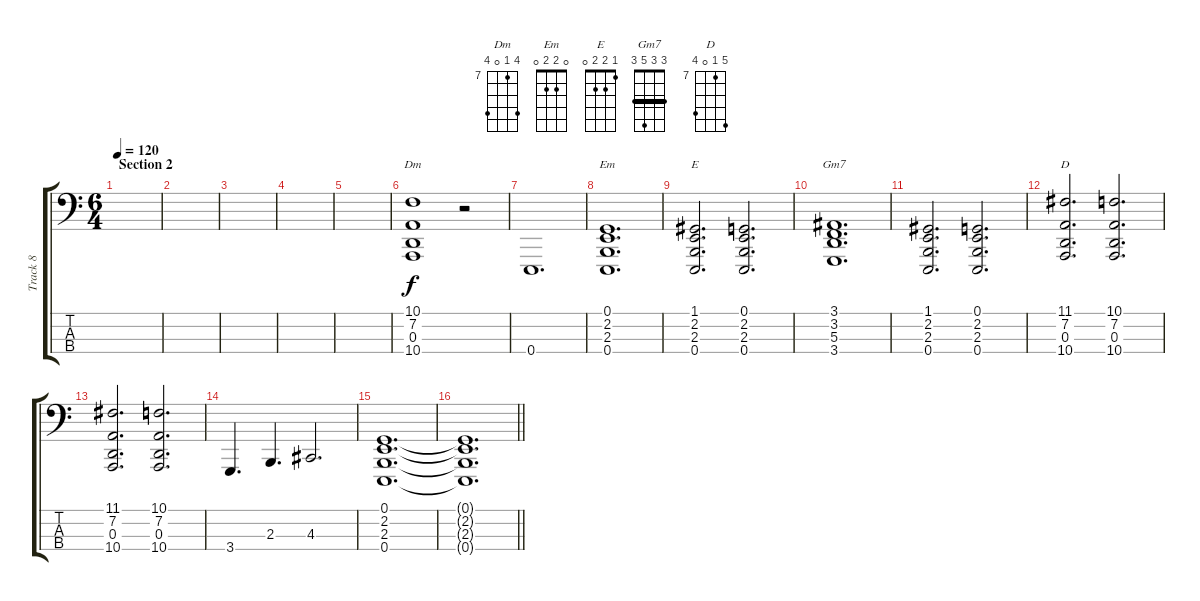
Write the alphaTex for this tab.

\track ("Track 8" "Track 8") {instrument pad4choir}
\staff {score tabs}
\tuning (G2 D2 A1 E1) {hide}
\chord ("Dm" 10 7 0 10) {firstfret 7}
\chord ("Em" 0 2 2 0)
\chord ("E" 1 2 2 0)
\chord ("Gm7" 3 3 5 3) {barre 3}
\chord ("D" 11 7 0 10) {firstfret 7}
\ts (6 4)
\section ("" "Section 2")
\tempo 120
\clef f4
\ks c
|
|
|
|
|
(10.1 7.2 0.3 10.4).1{ch "Dm"} r.2 |
0.4.1{d} |
(0.1 2.2 2.3 0.4).1{d ch "Em"} |
(1.1 2.2 2.3 0.4).2{d ch "E"} (0.1 2.2 2.3 0.4).2{d} |
(3.1 3.2 5.3 3.4).1{d ch "Gm7"} |
(1.1 2.2 2.3 0.4).2{d} (0.1 2.2 2.3 0.4).2{d} |
(11.1 7.2 0.3 10.4).2{d ch "D"} (10.1 7.2 0.3 10.4).2{d} |
(11.1 7.2 0.3 10.4).2{d} (10.1 7.2 0.3 10.4).2{d} |
3.4.4{d} 2.3.4{d} 4.3.2{d} |
(0.1 2.2 2.3 0.4).1{d volume 16} |
\barLineRight lightlight
(0.1{t} 2.2{t} 2.3{t} 0.4{t}).1{d}
